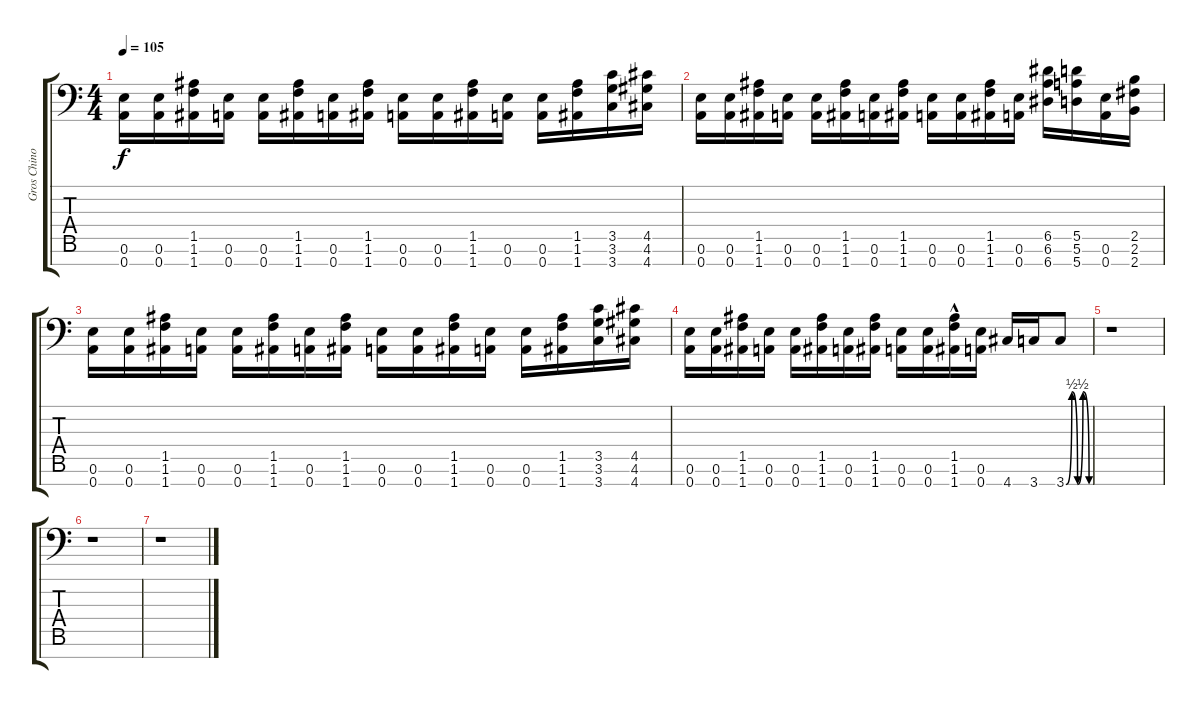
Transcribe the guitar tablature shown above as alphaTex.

\track ("Gros Chino" "Gros Chino") {instrument distortionguitar}
\staff {score tabs}
\tuning (E4 B3 G3 D3 A2 E2 A1) {hide}
\ts (4 4)
\tempo 105
\clef f4
\ks c
(0.6 0.7).16{dy f} (0.6 0.7).16 (1.5 1.6 1.7).16 (0.6 0.7).16 (0.6 0.7).16 (1.5 1.6 1.7).16 (0.6 0.7).16 (1.5 1.6 1.7).16 (0.6 0.7).16 (0.6 0.7).16 (1.5 1.6 1.7).16 (0.6 0.7).16 (0.6 0.7).16 (1.5 1.6 1.7).16 (3.5 3.6 3.7).16 (4.5 4.6 4.7).16 |
(0.6 0.7).16 (0.6 0.7).16 (1.5 1.6 1.7).16 (0.6 0.7).16 (0.6 0.7).16 (1.5 1.6 1.7).16 (0.6 0.7).16 (1.5 1.6 1.7).16 (0.6 0.7).16 (0.6 0.7).16 (1.5 1.6 1.7).16 (0.6 0.7).16 (6.5 6.6 6.7).16 (5.5 5.6 5.7).16 (0.6 0.7).16 (2.5 2.6 2.7).16 |
(0.6 0.7).16 (0.6 0.7).16 (1.5 1.6 1.7).16 (0.6 0.7).16 (0.6 0.7).16 (1.5 1.6 1.7).16 (0.6 0.7).16 (1.5 1.6 1.7).16 (0.6 0.7).16 (0.6 0.7).16 (1.5 1.6 1.7).16 (0.6 0.7).16 (0.6 0.7).16 (1.5 1.6 1.7).16 (3.5 3.6 3.7).16 (4.5 4.6 4.7).16 |
(0.6 0.7).16 (0.6 0.7).16 (1.5 1.6 1.7).16 (0.6 0.7).16 (0.6 0.7).16 (1.5 1.6 1.7).16 (0.6 0.7).16 (1.5 1.6 1.7).16 (0.6 0.7).16 (0.6 0.7).16 (1.5 1.6{hac} 1.7).16 (0.6 0.7).16 4.7.16 3.7.16 3.7{be (custom 0 0 15 2 30 0 44 2 60 0)}.8 |
r.1 |
r.1 |
r.1
